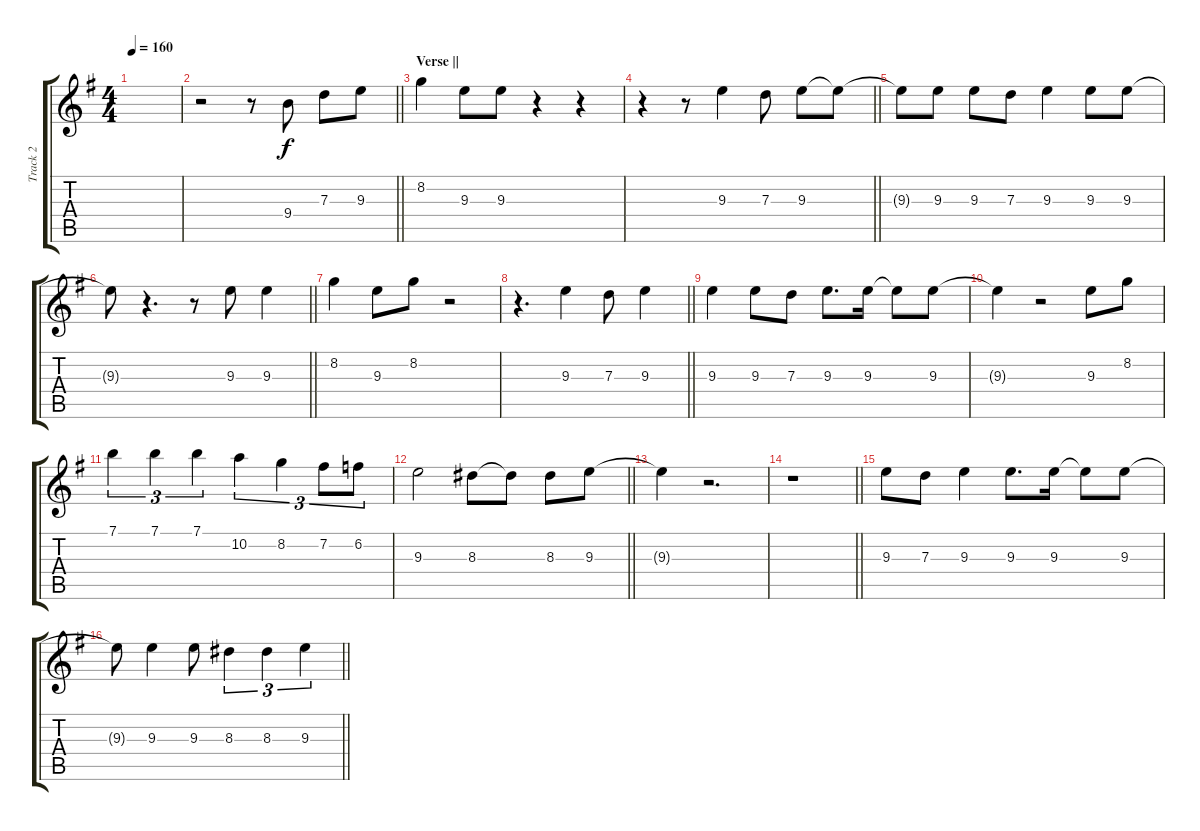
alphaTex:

\track ("Track 2" "Track 2") {instrument electricguitarjazz}
\staff {score tabs}
\tuning (E4 B3 G3 D3 A2 E2) {hide}
\ts (4 4)
\tempo 160
\clef g2
\ks g
|
\barLineRight lightlight
r.2 r.8 9.4.8 7.3.8 9.3.8 |
\section ("" "Verse ||")
8.2.4 9.3.8 9.3.8 r.4 r.4 |
\barLineRight lightlight
r.4 r.8 9.3.4 7.3.8 9.3.8 9.3{t}.8 |
9.3{t}.8 9.3.8 9.3.8 7.3.8 9.3.4 9.3.8 9.3.8 |
\barLineRight lightlight
9.3{t}.8 r.4{d} r.8 9.3.8 9.3.4 |
8.2.4 9.3.8 8.2.8 r.2 |
\barLineRight lightlight
r.4{d} 9.3.4 7.3.8 9.3.4 |
9.3.4 9.3.8 7.3.8 9.3.8{d} 9.3.16 9.3{t}.8 9.3.8 |
9.3{t}.4 r.2 9.3.8 8.2.8 |
7.1.4{tu (3 2)} 7.1.4{tu (3 2)} 7.1.4{tu (3 2)} 10.2.4{tu (3 2)} 8.2.4{tu (3 2)} 7.2.8{tu (3 2)} 6.2.8{tu (3 2)} |
\barLineRight lightlight
9.3.2 8.3.8 8.3{t}.8 8.3.8 9.3.8 |
9.3{t}.4 r.2{d} |
\barLineRight lightlight
r.1 |
9.3.8 7.3.8 9.3.4 9.3.8{d} 9.3.16 9.3{t}.8 9.3.8 |
\barLineRight lightlight
9.3{t}.8 9.3.4 9.3.8 8.3.4{tu (3 2)} 8.3.4{tu (3 2)} 9.3.4{tu (3 2)}
